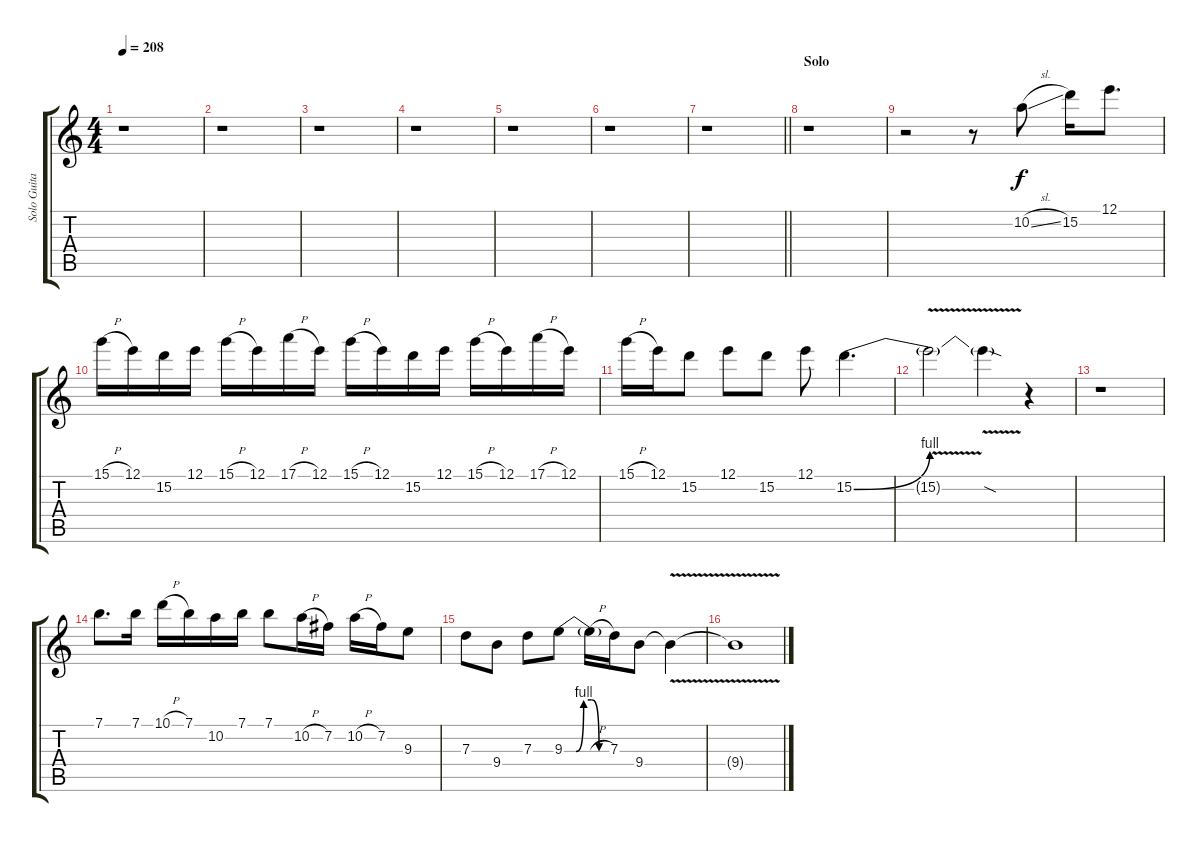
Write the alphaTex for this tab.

\track ("Solo Guitar" "Solo Guita") {instrument distortionguitar}
\staff {score tabs}
\tuning (E4 B3 G3 D3 A2 E2) {hide}
\ts (4 4)
\tempo 208
\clef g2
\ks c
r.1{dy f} |
r.1 |
r.1 |
r.1 |
r.1 |
r.1 |
\barLineRight lightlight
r.1 |
\section ("" "Solo")
r.1 |
r.2 r.8 10.2{sl}.8 15.2.16 12.1.8{d} |
15.1{h}.16 12.1.16 15.2.16 12.1.16 15.1{h}.16 12.1.16 17.1{h}.16 12.1.16 15.1{h}.16 12.1.16 15.2.16 12.1.16 15.1{h}.16 12.1.16 17.1{h}.16 12.1.16 |
15.1{h}.16 12.1.16 15.2.8 12.1.8 15.2.8 12.1.8 15.2{be (bend 0 0 60 4)}.4{d} |
15.2{v t}.2 15.2{sod t}.4 r.4 |
r.1 |
7.1.8{d} 7.1.16 10.1{h}.16 7.1.16 10.2.16 7.1.16 7.1.8 10.2{h}.16 7.2.16 10.2{h}.16 7.2.16 9.3.8 |
7.3.8 9.4.8 7.3.8 9.3{be (custom 0 0 15 0 25 4 35 4 45 0 60 0)}.8 9.3{h t}.16 7.3.16 9.4.8 9.4{v t}.4 |
9.4{t}.1
